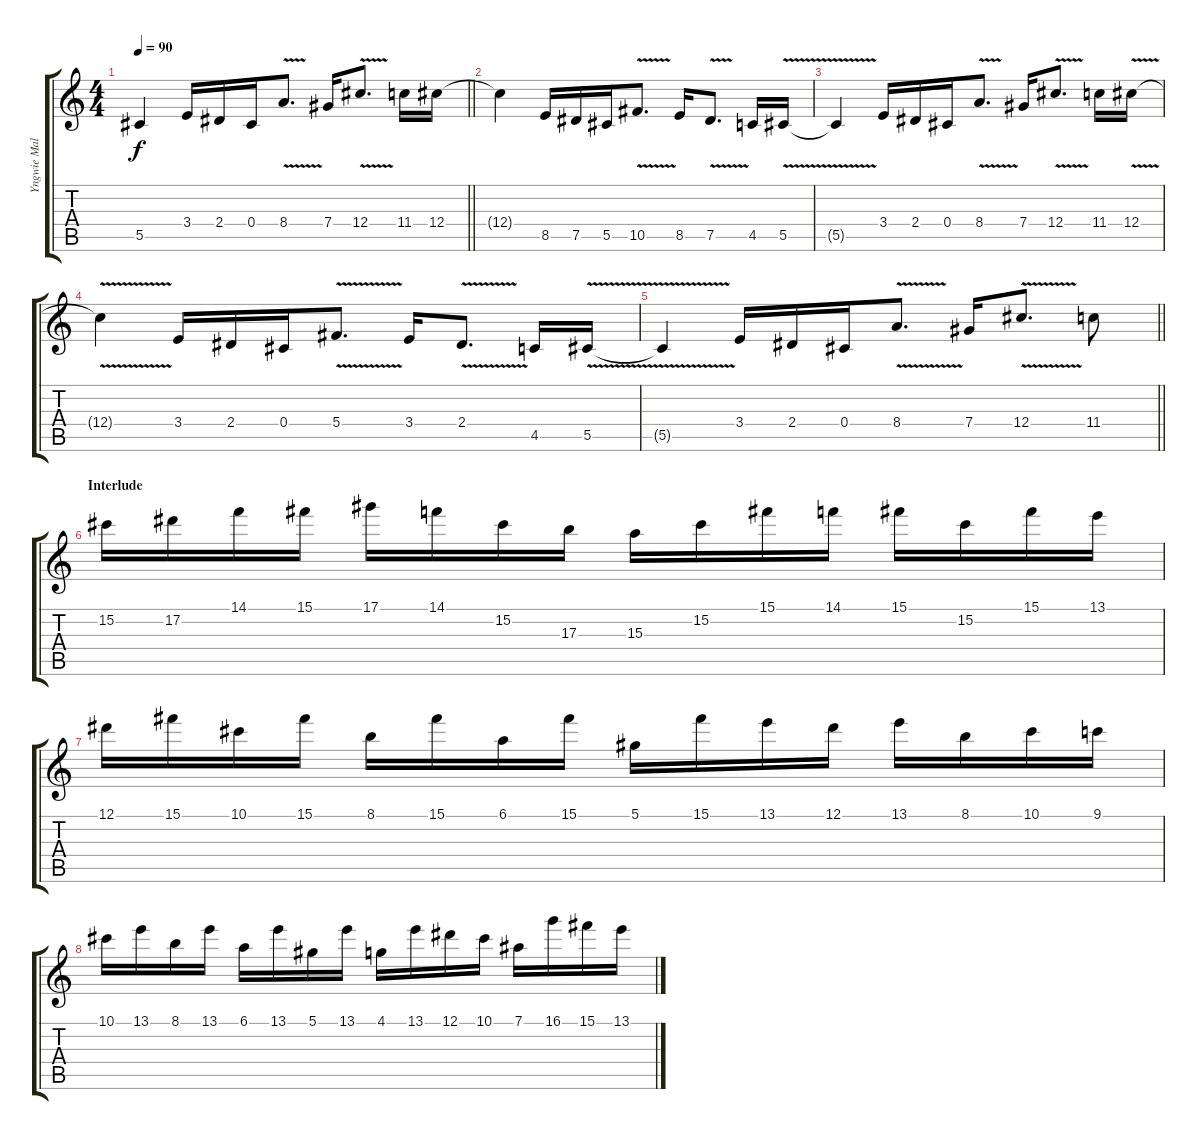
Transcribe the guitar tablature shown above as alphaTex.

\track ("Yngwie Malmsteen" "Yngwie Mal") {instrument overdrivenguitar}
\staff {score tabs}
\tuning (Eb4 Bb3 Gb3 Db3 Ab2 Eb2) {hide}
\ts (4 4)
\tempo 90
\clef g2
\barLineRight lightlight
\ks c
5.5{t}.4{dy f} 3.4.16 2.4.16 0.4.16 8.4{v}.8{d} 7.4.16 12.4{v}.8{d} 11.4.16 12.4.16 |
12.4{t}.4 8.5.16 7.5.16 5.5.16 10.5{v}.8{d} 8.5.16 7.5{v}.8{d} 4.5.16 5.5{v}.16 |
5.5{t}.4 3.4.16 2.4.16 0.4.16 8.4{v}.8{d} 7.4.16 12.4{v}.8{d} 11.4.16 12.4{v}.16 |
12.4{t}.4 3.4.16 2.4.16 0.4.16 5.4{v}.8{d} 3.4.16 2.4{v}.8{d} 4.5.16 5.5{v}.16 |
\barLineRight lightlight
5.5{t}.4 3.4.16 2.4.16 0.4.16 8.4{v}.8{d} 7.4.16 12.4{v}.8{d} 11.4.8 |
\section ("" "Interlude")
15.2.16 17.2.16 14.1.16 15.1.16 17.1.16 14.1.16 15.2.16 17.3.16 15.3.16 15.2.16 15.1.16 14.1.16 15.1.16 15.2.16 15.1.16 13.1.16 |
12.1.16 15.1.16 10.1.16 15.1.16 8.1.16 15.1.16 6.1.16 15.1.16 5.1.16 15.1.16 13.1.16 12.1.16 13.1.16 8.1.16 10.1.16 9.1.16 |
10.1.16 13.1.16 8.1.16 13.1.16 6.1.16 13.1.16 5.1.16 13.1.16 4.1.16 13.1.16 12.1.16 10.1.16 7.1.16 16.1.16 15.1.16 13.1.16
